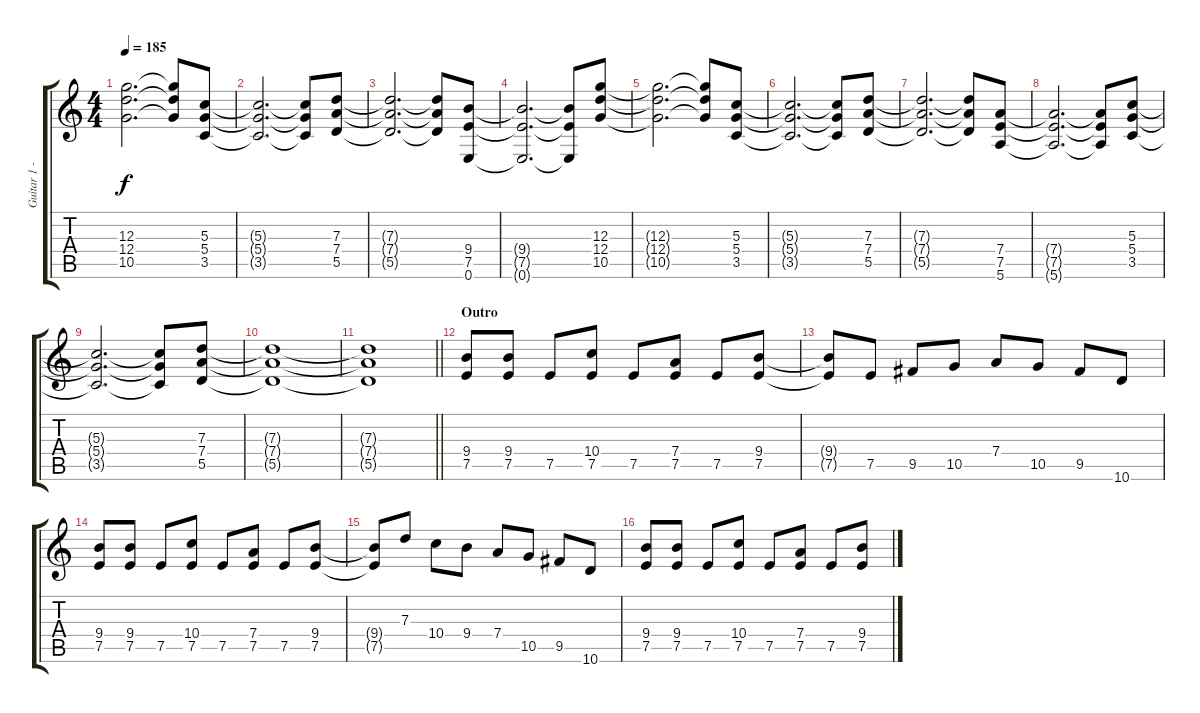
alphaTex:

\track ("Guitar 1 - Murray" "Guitar 1 -") {instrument distortionguitar}
\staff {score tabs}
\tuning (E4 B3 G3 D3 A2 E2) {hide}
\ts (4 4)
\tempo 185
\clef g2
\ks c
(12.3{t} 12.4{t} 10.5{t}).2{d dy f} (12.3{t} 12.4{t} 10.5{t}).8 (5.3 5.4 3.5).8 |
(5.3{t} 5.4{t} 3.5{t}).2{d} (5.3{t} 5.4{t} 3.5{t}).8 (7.3 7.4 5.5).8 |
(7.3{t} 7.4{t} 5.5{t}).2{d} (7.3{t} 7.4{t} 5.5{t}).8 (9.4 7.5 0.6).8 |
(9.4{t} 7.5{t} 0.6{t}).2{d} (9.4{t} 7.5{t} 0.6{t}).8 (12.3 12.4 10.5).8 |
(12.3{t} 12.4{t} 10.5{t}).2{d} (12.3{t} 12.4{t} 10.5{t}).8 (5.3 5.4 3.5).8 |
(5.3{t} 5.4{t} 3.5{t}).2{d} (5.3{t} 5.4{t} 3.5{t}).8 (7.3 7.4 5.5).8 |
(7.3{t} 7.4{t} 5.5{t}).2{d} (7.3{t} 7.4{t} 5.5{t}).8 (7.4 7.5 5.6).8 |
(7.4{t} 7.5{t} 5.6{t}).2{d} (7.4{t} 7.5{t} 5.6{t}).8 (5.3 5.4 3.5).8 |
(5.3{t} 5.4{t} 3.5{t}).2{d} (5.3{t} 5.4{t} 3.5{t}).8 (7.3 7.4 5.5).8 |
(7.3{t} 7.4{t} 5.5{t}).1 |
\barLineRight lightlight
(7.3{t} 7.4{t} 5.5{t}).1 |
\section ("" "Outro")
(9.4 7.5).8 (9.4 7.5).8 7.5.8 (10.4 7.5).8 7.5.8 (7.4 7.5).8 7.5.8 (9.4 7.5).8 |
(9.4{t} 7.5{t}).8 7.5.8 9.5.8 10.5.8 7.4.8 10.5.8 9.5.8 10.6.8 |
(9.4 7.5).8 (9.4 7.5).8 7.5.8 (10.4 7.5).8 7.5.8 (7.4 7.5).8 7.5.8 (9.4 7.5).8 |
(9.4{t} 7.5{t}).8 7.3.8 10.4.8 9.4.8 7.4.8 10.5.8 9.5.8 10.6.8 |
(9.4 7.5).8 (9.4 7.5).8 7.5.8 (10.4 7.5).8 7.5.8 (7.4 7.5).8 7.5.8 (9.4 7.5).8
